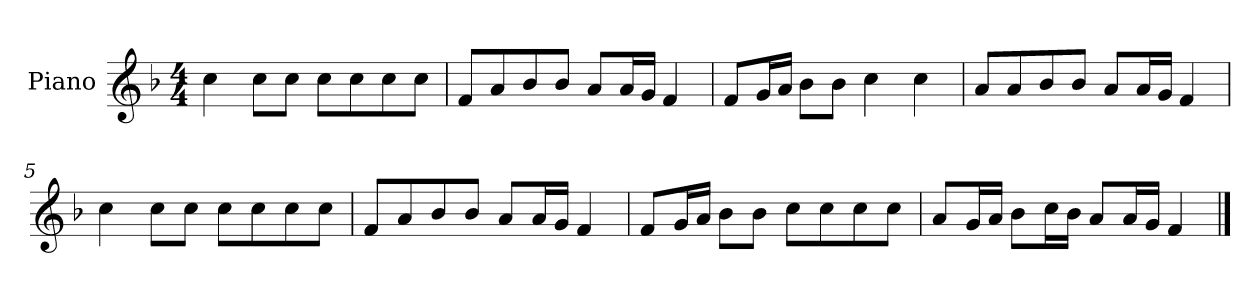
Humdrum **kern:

**kern
*part1
*staff1
*I"Piano
*I'P-no
*clefG2
*k[b-]
*M4/4
*MM90
=1
4cc\
8cc\L
8cc\J
8cc\L
8cc\
8cc\
8cc\J
=2
8f/L
8a/
8b-/
8b-/J
8a/L
16a/L
16g/JJ
4f/
=3
8f/L
16g/L
16a/JJ
8b-\L
8b-\J
4cc\
4cc\
=4
8a/L
8a/
8b-/
8b-/J
8a/L
16a/L
16g/JJ
4f/
=5
4cc\
8cc\L
8cc\J
8cc\L
8cc\
8cc\
8cc\J
!!LO:LB:g=z
=6
8f/L
8a/
8b-/
8b-/J
8a/L
16a/L
16g/JJ
4f/
=7
8f/L
16g/L
16a/JJ
8b-\L
8b-\J
8cc\L
8cc\
8cc\
8cc\J
=8
8a/L
16g/L
16a/JJ
8b-\L
16cc\L
16b-\JJ
8a/L
16a/L
16g/JJ
4f/
==
*-
